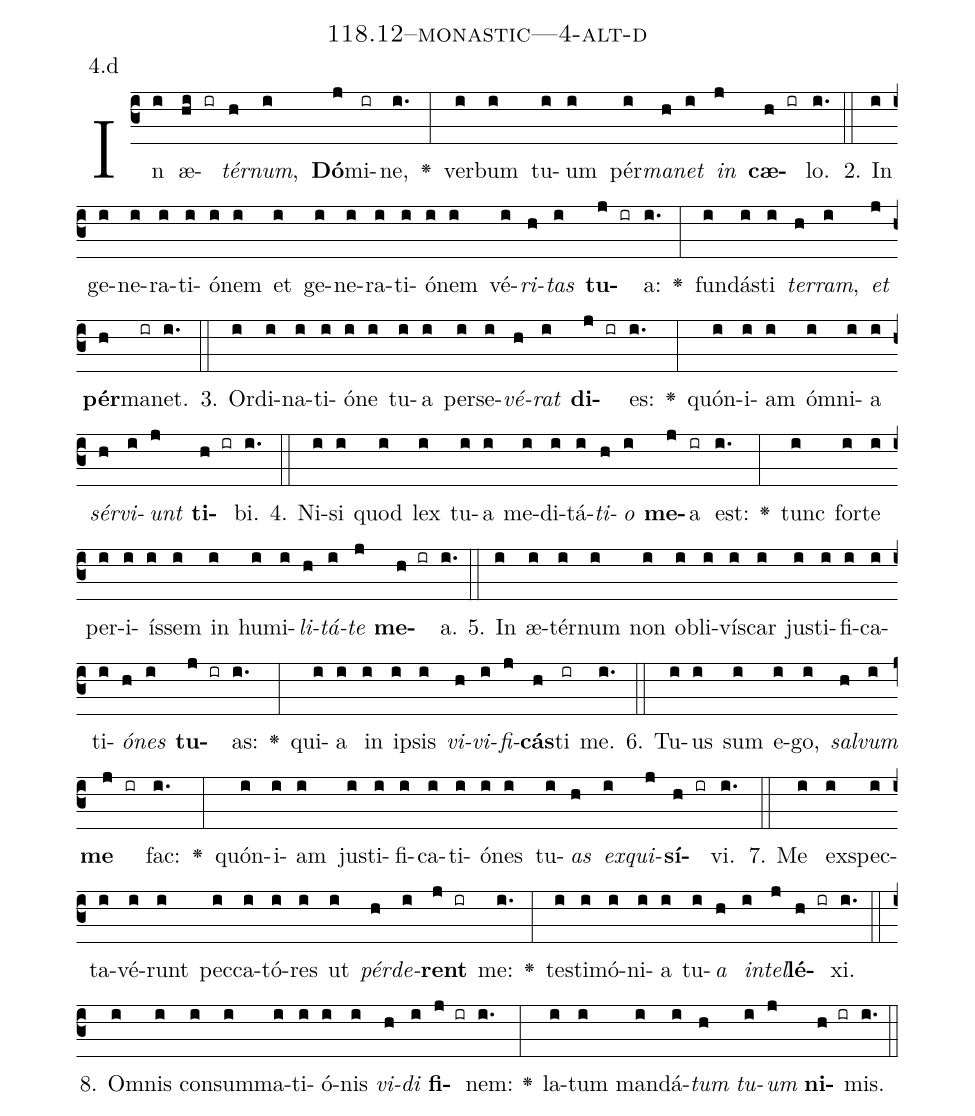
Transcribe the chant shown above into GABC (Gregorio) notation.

name: 118.12--monastic---4-alt-d;
annotation: 4.d;
%%
(c3)In(i) æ(hi ir)<i>tér</i>(h)<i>num</i>,(i) <b>Dó</b>(j)mi(ir)ne,(i.) <v>\greheightstar</v>(:) ver(i)bum(i) tu(i)um(i) pér(i)<i>ma</i>(h)<i>net</i>(i) <i>in</i>(j) <b>cæ</b>(h ir)lo.(i.) (::)
2. In(i) ge(i)ne(i)ra(i)ti(i)ó(i)nem(i) et(i) ge(i)ne(i)ra(i)ti(i)ó(i)nem(i) vé(i)<i>ri</i>(h)<i>tas</i>(i) <b>tu</b>(j ir)a:(i.) <v>\greheightstar</v>(:) fun(i)dás(i)ti(i) <i>ter</i>(h)<i>ram</i>,(i) <i>et</i>(j) <b>pér</b>(h)ma(ir)net.(i.) (::)
3. Or(i)di(i)na(i)ti(i)ó(i)ne(i) tu(i)a(i) per(i)se(i)<i>vé</i>(h)<i>rat</i>(i) <b>di</b>(j ir)es:(i.) <v>\greheightstar</v>(:) quón(i)i(i)am(i) óm(i)ni(i)a(i) <i>sér</i>(h)<i>vi</i>(i)<i>unt</i>(j) <b>ti</b>(h ir)bi.(i.) (::)
4. Ni(i)si(i) quod(i) lex(i) tu(i)a(i) me(i)di(i)tá(i)<i>ti</i>(h)<i>o</i>(i) <b>me</b>(j)a(ir) est:(i.) <v>\greheightstar</v>(:) tunc(i) for(i)te(i) per(i)i(i)ís(i)sem(i) in(i) hu(i)mi(i)<i>li</i>(h)<i>tá</i>(i)<i>te</i>(j) <b>me</b>(h ir)a.(i.) (::)
5. In(i) æ(i)tér(i)num(i) non(i) ob(i)li(i)vís(i)car(i) jus(i)ti(i)fi(i)ca(i)ti(i)<i>ó</i>(h)<i>nes</i>(i) <b>tu</b>(j ir)as:(i.) <v>\greheightstar</v>(:) qui(i)a(i) in(i) ip(i)sis(i) <i>vi</i>(h)<i>vi</i>(i)<i>fi</i>(j)<b>cás</b>(h)ti(ir) me.(i.) (::)
6. Tu(i)us(i) sum(i) e(i)go,(i) <i>sal</i>(h)<i>vum</i>(i) <b>me</b>(j ir) fac:(i.) <v>\greheightstar</v>(:) quón(i)i(i)am(i) jus(i)ti(i)fi(i)ca(i)ti(i)ó(i)nes(i) tu(i)<i>as</i>(h) <i>ex</i>(i)<i>qui</i>(j)<b>sí</b>(h ir)vi.(i.) (::)
7. Me(i) ex(i)spec(i)ta(i)vé(i)runt(i) pec(i)ca(i)tó(i)res(i) ut(i) <i>pér</i>(h)<i>de</i>(i)<b>rent</b>(j ir) me:(i.) <v>\greheightstar</v>(:) tes(i)ti(i)mó(i)ni(i)a(i) tu(i)<i>a</i>(h) <i>in</i>(i)<i>tel</i>(j)<b>lé</b>(h ir)xi.(i.) (::)
8. Om(i)nis(i) con(i)sum(i)ma(i)ti(i)ó(i)nis(i) <i>vi</i>(h)<i>di</i>(i) <b>fi</b>(j ir)nem:(i.) <v>\greheightstar</v>(:) la(i)tum(i) man(i)dá(i)<i>tum</i>(h) <i>tu</i>(i)<i>um</i>(j) <b>ni</b>(h ir)mis.(i.) (::)
